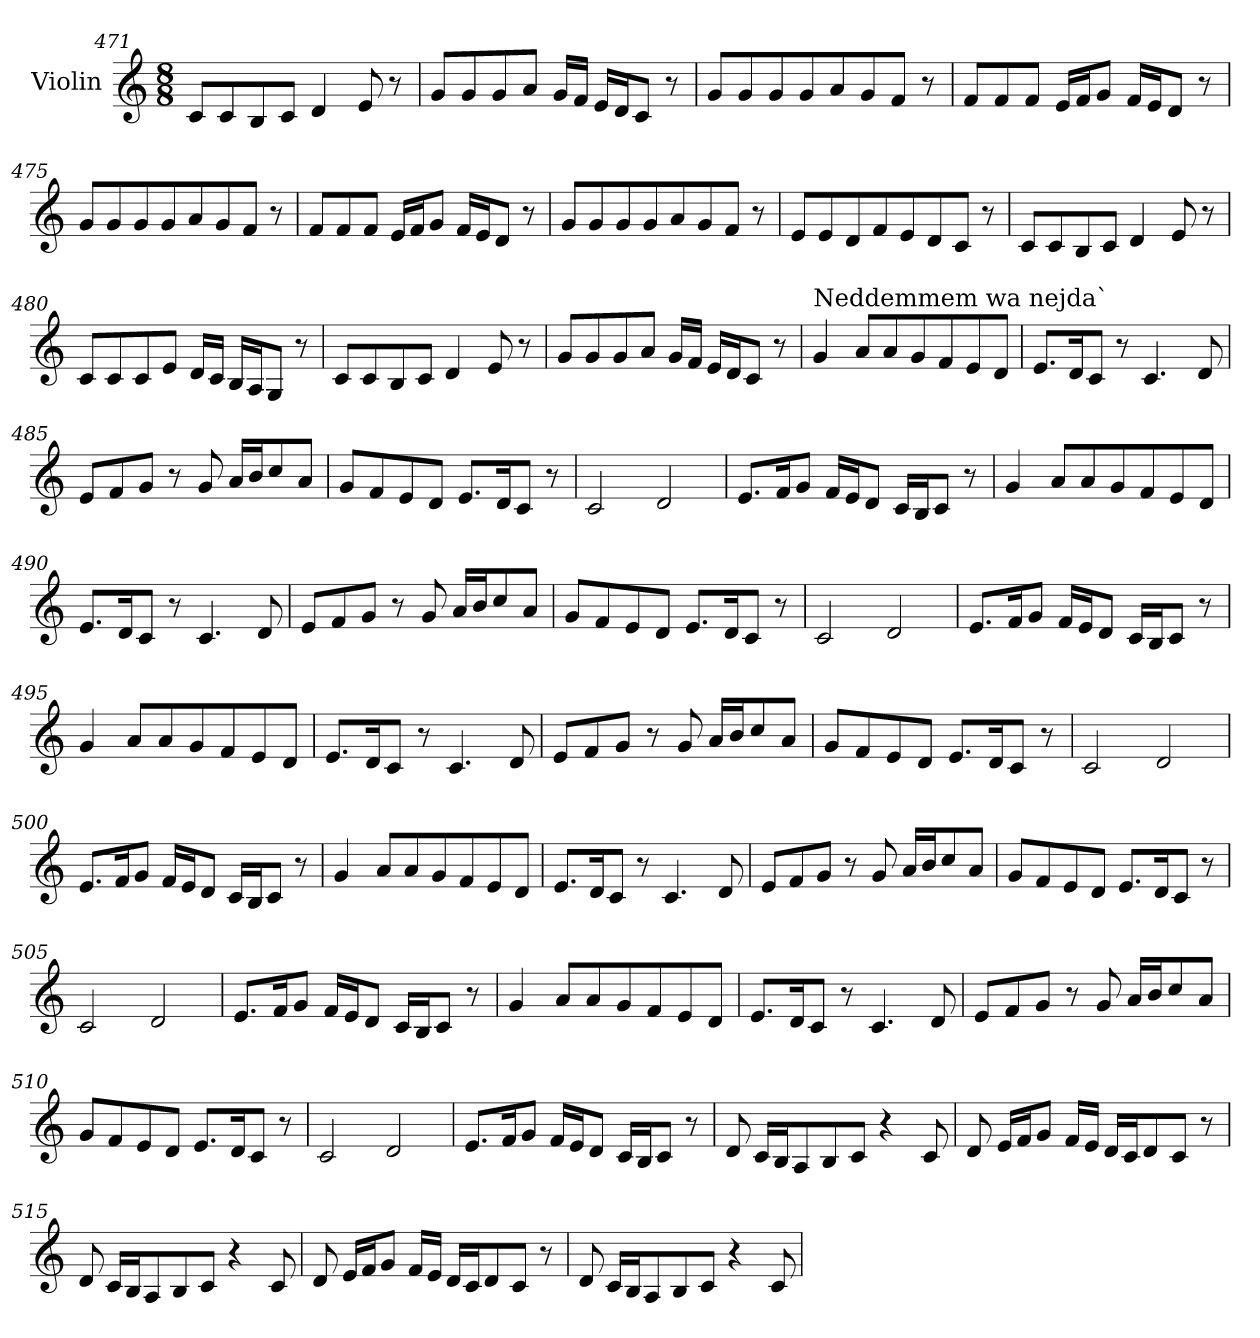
**kern
*part1
*staff1
*I"Violin
*clefG2
*k[]
*M8/8
=471
8c/L
8c/
8B/
8c/J
4d/
8e/
8r
!!LO:LB:g=z
=472
8g/L
8g/
8g/
8a/J
16g/LL
16f/JJ
16e/LL
16d/J
8c/J
8r
=473
8g/L
8g/
8g/
8g/
8a/
8g/
8f/J
8r
=474
8f/L
8f/
8f/J
16e/LL
16f/J
8g/J
16f/LL
16e/J
8d/J
8r
=475
8g/L
8g/
8g/
8g/
8a/
8g/
8f/J
8r
!!LO:LB:g=z
=476
8f/L
8f/
8f/J
16e/LL
16f/J
8g/J
16f/LL
16e/J
8d/J
8r
=477
8g/L
8g/
8g/
8g/
8a/
8g/
8f/J
8r
=478
8e/L
8e/
8d/
8f/
8e/
8d/
8c/J
8r
=479
8c/L
8c/
8B/
8c/J
4d/
8e/
8r
!!LO:LB:g=z
=480
8c/L
8c/
8c/
8e/J
16d/LL
16c/JJ
16B/LL
16A/J
8G/J
8r
=481
8c/L
8c/
8B/
8c/J
4d/
8e/
8r
=482
8g/L
8g/
8g/
8a/J
16g/LL
16f/JJ
16e/LL
16d/J
8c/J
8r
!!LO:LB:g=z
=483
*MM40
!LO:TX:a:t=Neddemmem wa nejda`
4g/
8a/L
8a/
8g/
8f/
8e/
8d/J
=484
8.e/L
16d/K
8c/J
8r
4.c/
8d/
=485
8e/L
8f/
8g/J
8r
8g/
16a/LL
16b/J
8cc/
8a/J
=486
8g/L
8f/
8e/
8d/J
8.e/L
16d/K
8c/J
8r
!!LO:LB:g=z
=487
2c/
2d/
=488
8.e/L
16f/K
8g/J
16f/LL
16e/J
8d/J
16c/LL
16B/J
8c/J
8r
=489
4g/
8a/L
8a/
8g/
8f/
8e/
8d/J
=490
8.e/L
16d/K
8c/J
8r
4.c/
8d/
!!LO:PB:g=z
=491
8e/L
8f/
8g/J
8r
8g/
16a/LL
16b/J
8cc/
8a/J
=492
8g/L
8f/
8e/
8d/J
8.e/L
16d/K
8c/J
8r
=493
2c/
2d/
=494
8.e/L
16f/K
8g/J
16f/LL
16e/J
8d/J
16c/LL
16B/J
8c/J
8r
!!LO:LB:g=z
=495
4g/
8a/L
8a/
8g/
8f/
8e/
8d/J
=496
8.e/L
16d/K
8c/J
8r
4.c/
8d/
=497
8e/L
8f/
8g/J
8r
8g/
16a/LL
16b/J
8cc/
8a/J
=498
8g/L
8f/
8e/
8d/J
8.e/L
16d/K
8c/J
8r
!!LO:LB:g=z
=499
2c/
2d/
=500
8.e/L
16f/K
8g/J
16f/LL
16e/J
8d/J
16c/LL
16B/J
8c/J
8r
=501
4g/
8a/L
8a/
8g/
8f/
8e/
8d/J
=502
8.e/L
16d/K
8c/J
8r
4.c/
8d/
!!LO:LB:g=z
=503
8e/L
8f/
8g/J
8r
8g/
16a/LL
16b/J
8cc/
8a/J
=504
8g/L
8f/
8e/
8d/J
8.e/L
16d/K
8c/J
8r
=505
2c/
2d/
=506
8.e/L
16f/K
8g/J
16f/LL
16e/J
8d/J
16c/LL
16B/J
8c/J
8r
!!LO:LB:g=z
=507
4g/
8a/L
8a/
8g/
8f/
8e/
8d/J
=508
8.e/L
16d/K
8c/J
8r
4.c/
8d/
=509
8e/L
8f/
8g/J
8r
8g/
16a/LL
16b/J
8cc/
8a/J
=510
8g/L
8f/
8e/
8d/J
8.e/L
16d/K
8c/J
8r
!!LO:LB:g=z
=511
2c/
2d/
=512
8.e/L
16f/K
8g/J
16f/LL
16e/J
8d/J
16c/LL
16B/J
8c/J
8r
=513
8d/
16c/LL
16B/J
8A/
8B/
8c/J
4r
8c/
=514
8d/
16e/LL
16f/J
8g/J
16f/LL
16e/JJ
16d/LL
16c/J
8d/
8c/J
8r
!!LO:LB:g=z
=515
8d/
16c/LL
16B/J
8A/
8B/
8c/J
4r
8c/
=516
8d/
16e/LL
16f/J
8g/J
16f/LL
16e/JJ
16d/LL
16c/J
8d/
8c/J
8r
=517
8d/
16c/LL
16B/J
8A/
8B/
8c/J
4r
8c/
=
*-
